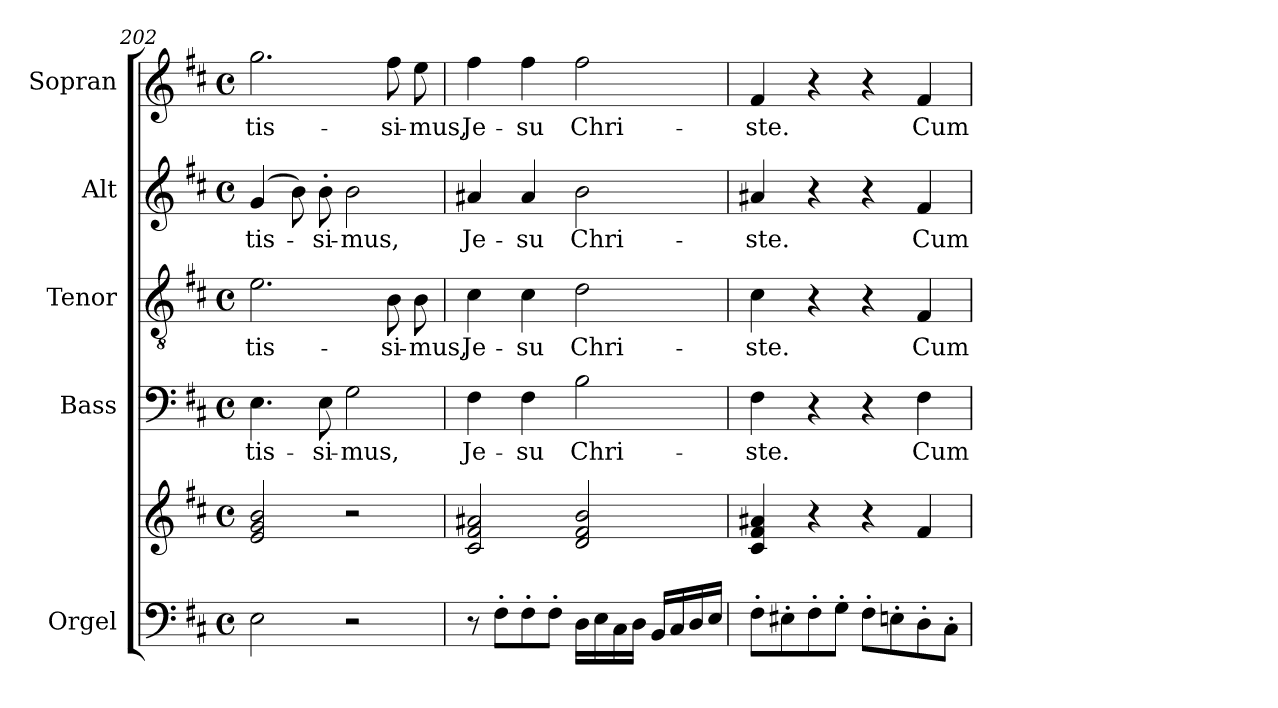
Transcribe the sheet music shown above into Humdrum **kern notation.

**kern	**kern	**kern	**text	**kern	**text	**kern	**text	**kern	**text
*part5	*part5	*part4	*part4	*part3	*part3	*part2	*part2	*part1	*part1
*staff6	*staff5	*staff4	*staff4	*staff3	*staff3	*staff2	*staff2	*staff1	*staff1
*I"Orgel	*	*I"Bass	*	*I"Tenor	*	*I"Alt	*	*I"Sopran	*
*I'Org.	*	*I'B.	*	*I'T.	*	*I'A.	*	*I'S.	*
!!LO:PB:g=z
*clefF4	*clefG2	*clefF4	*	*clefGv2	*	*clefG2	*	*clefG2	*
*k[f#c#]	*k[f#c#]	*k[f#c#]	*	*k[f#c#]	*	*k[f#c#]	*	*k[f#c#]	*
*D:	*D:	*D:	*	*D:	*	*D:	*	*D:	*
*M4/4	*M4/4	*M4/4	*	*M4/4	*	*M4/4	*	*M4/4	*
*met(c)	*met(c)	*met(c)	*	*met(c)	*	*met(c)	*	*met(c)	*
=202	=202	=202	=202	=202	=202	=202	=202	=202	=202
!	!	!	!LO:LY:b	!	!LO:LY:b	!	!LO:LY:b	!	!LO:LY:b
2E\	2e/ 2g/ 2b/	4.E\	-tis-	2.e\	-tis-	(4g/	-tis-	2.gg\	-tis-
.	.	.	.	.	.	8b\)	.	.	.
!	!	!	!LO:LY:b	!	!	!	!LO:LY:b	!	!
.	.	8E\	-si-	.	.	8b'>\	-si-	.	.
!	!	!	!LO:LY:b	!	!	!	!LO:LY:b	!	!
2r	2r	2G\	-mus,	.	.	2b\	-mus,	.	.
!	!	!	!	!	!LO:LY:b	!	!	!	!LO:LY:b
.	.	.	.	8B\	-si-	.	.	8ff#\	-si-
!	!	!	!	!	!LO:LY:b	!	!	!	!LO:LY:b
.	.	.	.	8B\	-mus,	.	.	8ee\	-mus,
=203	=203	=203	=203	=203	=203	=203	=203	=203	=203
!	!	!	!LO:LY:b	!	!LO:LY:b	!	!LO:LY:b	!	!LO:LY:b
8r	2c#/ 2f#/ 2a#X/	4F#\	Je-	4c#\	Je-	4a#X/	Je-	4ff#\	Je-
8F#'>\L	.	.	.	.	.	.	.	.	.
!	!	!	!LO:LY:b	!	!LO:LY:b	!	!LO:LY:b	!	!LO:LY:b
8F#'>\	.	4F#\	-su	4c#\	-su	4a#/	-su	4ff#\	-su
8F#'>\J	.	.	.	.	.	.	.	.	.
!	!	!	!LO:LY:b	!	!LO:LY:b	!	!LO:LY:b	!	!LO:LY:b
16D\LL	2d/ 2f#/ 2b/	2B\	Chri-	2d\	Chri-	2b\	Chri-	2ff#\	Chri-
16E\	.	.	.	.	.	.	.	.	.
16C#\	.	.	.	.	.	.	.	.	.
16D\JJ	.	.	.	.	.	.	.	.	.
16BB/LL	.	.	.	.	.	.	.	.	.
16C#/	.	.	.	.	.	.	.	.	.
16D/	.	.	.	.	.	.	.	.	.
16E/JJ	.	.	.	.	.	.	.	.	.
=204	=204	=204	=204	=204	=204	=204	=204	=204	=204
!	!	!	!LO:LY:b	!	!LO:LY:b	!	!LO:LY:b	!	!LO:LY:b
8F#'>\L	4c#/ 4f#/ 4a#X/	4F#\	-ste.	4c#\	-ste.	4a#X/	-ste.	4f#/	-ste.
8E#X'>\	.	.	.	.	.	.	.	.	.
8F#'>\	4r	4r	.	4r	.	4r	.	4r	.
8G'>\J	.	.	.	.	.	.	.	.	.
8F#'>\L	4r	4r	.	4r	.	4r	.	4r	.
8En'>\	.	.	.	.	.	.	.	.	.
!	!	!	!LO:LY:b	!	!LO:LY:b	!	!LO:LY:b	!	!LO:LY:b
8D'>\	4f#/	4F#\	Cum	4F#/	Cum	4f#/	Cum	4f#/	Cum
8C#'>\J	.	.	.	.	.	.	.	.	.
=	=	=	=	=	=	=	=	=	=
*-	*-	*-	*-	*-	*-	*-	*-	*-	*-
